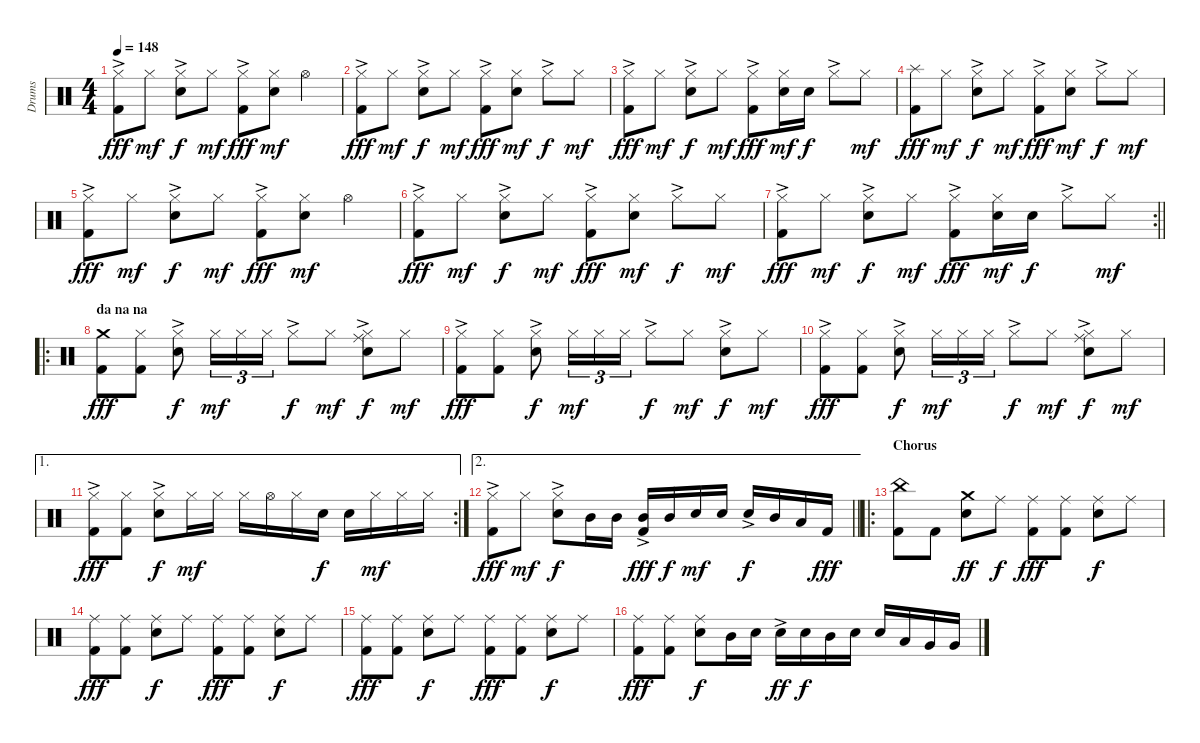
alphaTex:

\track ("Drums" "Drums") {instrument percussion}
\staff {score}
\articulation defaults
\ts (4 4)
\tempo 148
\clef neutral
\ks c
("Hi-Hat (closed)"{ac} "Kick (hit) 2").8{dy fff} "Hi-Hat (closed)".8{dy mf} ("Hi-Hat (closed)"{ac} "Electric Snare (hit)").8{dy f} "Hi-Hat (closed)".8{dy mf} ("Hi-Hat (closed)"{ac} "Kick (hit) 2").8{dy fff} ("Hi-Hat (closed)" "Electric Snare (hit)").8{dy mf} "Hi-Hat (open)".4 |
("Hi-Hat (closed)"{ac} "Kick (hit) 2").8{dy fff} "Hi-Hat (closed)".8{dy mf} ("Hi-Hat (closed)"{ac} "Electric Snare (hit)").8{dy f} "Hi-Hat (closed)".8{dy mf} ("Hi-Hat (closed)"{ac} "Kick (hit) 2").8{dy fff} ("Hi-Hat (closed)" "Electric Snare (hit)").8{dy mf} "Hi-Hat (closed)"{ac}.8{dy f} "Hi-Hat (closed)".8{dy mf} |
("Hi-Hat (closed)"{ac} "Kick (hit) 2").8{dy fff} "Hi-Hat (closed)".8{dy mf} ("Hi-Hat (closed)"{ac} "Electric Snare (hit)").8{dy f} "Hi-Hat (closed)".8{dy mf} ("Hi-Hat (closed)"{ac} "Kick (hit) 2").8{dy fff} ("Hi-Hat (closed)" "Electric Snare (hit)").16{dy mf} "Electric Snare (hit)".16{dy f} "Hi-Hat (closed)"{ac}.8 "Hi-Hat (closed)".8{dy mf} |
("Splash (hit)" "Kick (hit) 2").8{dy fff} "Hi-Hat (closed)".8{dy mf} ("Hi-Hat (closed)"{ac} "Electric Snare (hit)").8{dy f} "Hi-Hat (closed)".8{dy mf} ("Hi-Hat (closed)"{ac} "Kick (hit) 2").8{dy fff} ("Hi-Hat (closed)" "Electric Snare (hit)").8{dy mf} "Hi-Hat (closed)"{ac}.8{dy f} "Hi-Hat (closed)".8{dy mf} |
("Hi-Hat (closed)"{ac} "Kick (hit) 2").8{dy fff} "Hi-Hat (closed)".8{dy mf} ("Hi-Hat (closed)"{ac} "Electric Snare (hit)").8{dy f} "Hi-Hat (closed)".8{dy mf} ("Hi-Hat (closed)"{ac} "Kick (hit) 2").8{dy fff} ("Hi-Hat (closed)" "Electric Snare (hit)").8{dy mf} "Hi-Hat (open)".4 |
("Hi-Hat (closed)"{ac} "Kick (hit) 2").8{dy fff} "Hi-Hat (closed)".8{dy mf} ("Hi-Hat (closed)"{ac} "Electric Snare (hit)").8{dy f} "Hi-Hat (closed)".8{dy mf} ("Hi-Hat (closed)"{ac} "Kick (hit) 2").8{dy fff} ("Hi-Hat (closed)" "Electric Snare (hit)").8{dy mf} "Hi-Hat (closed)"{ac}.8{dy f} "Hi-Hat (closed)".8{dy mf} |
\rc 2
\barLineRight lightlight
("Hi-Hat (closed)"{ac} "Kick (hit) 2").8{dy fff} "Hi-Hat (closed)".8{dy mf} ("Hi-Hat (closed)"{ac} "Electric Snare (hit)").8{dy f} "Hi-Hat (closed)".8{dy mf} ("Hi-Hat (closed)"{ac} "Kick (hit) 2").8{dy fff} ("Hi-Hat (closed)" "Electric Snare (hit)").16{dy mf} "Electric Snare (hit)".16{dy f} "Hi-Hat (closed)"{ac}.8 "Hi-Hat (closed)".8{dy mf} |
\ro
\section ("" "da na na")
("Crash medium (hit)" "Kick (hit) 2").8{dy fff} ("Hi-Hat (closed)" "Kick (hit) 2").8 ("Hi-Hat (closed)"{ac} "Electric Snare (hit)").8{dy f} "Hi-Hat (closed)".16{tu (3 2) dy mf} "Hi-Hat (closed)".16{tu (3 2)} "Hi-Hat (closed)".16{tu (3 2)} "Hi-Hat (closed)"{ac}.8{dy f} "Hi-Hat (closed)".8{dy mf} ("Hi-Hat (closed)"{ac} "Ride (middle)" "Electric Snare (hit)").8{dy f} "Hi-Hat (closed)".8{dy mf} |
("Hi-Hat (closed)"{ac} "Kick (hit) 2").8{dy fff} ("Hi-Hat (closed)" "Kick (hit) 2").8 ("Hi-Hat (closed)"{ac} "Electric Snare (hit)").8{dy f} "Hi-Hat (closed)".16{tu (3 2) dy mf} "Hi-Hat (closed)".16{tu (3 2)} "Hi-Hat (closed)".16{tu (3 2)} "Hi-Hat (closed)"{ac}.8{dy f} "Hi-Hat (closed)".8{dy mf} ("Hi-Hat (closed)"{ac} "Electric Snare (hit)").8{dy f} "Hi-Hat (closed)".8{dy mf} |
("Hi-Hat (closed)"{ac} "Kick (hit) 2").8{dy fff} ("Hi-Hat (closed)" "Kick (hit) 2").8 ("Hi-Hat (closed)"{ac} "Electric Snare (hit)").8{dy f} "Hi-Hat (closed)".16{tu (3 2) dy mf} "Hi-Hat (closed)".16{tu (3 2)} "Hi-Hat (closed)".16{tu (3 2)} "Hi-Hat (closed)"{ac}.8{dy f} "Hi-Hat (closed)".8{dy mf} ("Hi-Hat (closed)"{ac} "Ride (middle)" "Electric Snare (hit)").8{dy f} "Hi-Hat (closed)".8{dy mf} |
\ae 1
\rc 2
("Hi-Hat (closed)"{ac} "Kick (hit) 2").8{dy fff} ("Hi-Hat (closed)" "Kick (hit) 2").8 ("Hi-Hat (closed)"{ac} "Electric Snare (hit)").8{dy f} "Hi-Hat (closed)".16{dy mf} "Hi-Hat (closed)".16 "Hi-Hat (closed)".16 "Hi-Hat (open)".16 "Hi-Hat (closed)".16 "Electric Snare (hit)".16{dy f} "Electric Snare (hit)".16 "Hi-Hat (closed)".16{dy mf} "Hi-Hat (closed)".16 "Hi-Hat (closed)".16 |
\ae 2
\barLineRight lightlight
("Hi-Hat (closed)"{ac} "Kick (hit) 2").8{dy fff} "Hi-Hat (closed)".8{dy mf} ("Hi-Hat (closed)"{ac} "Electric Snare (hit)").8{dy f} "Mid Tom (hit)".16 "Mid Tom (hit)".16 ("Mid Tom (hit)"{ac} "Kick (hit) 2").16{dy fff} "Mid Tom (hit)".16{dy f} "Electric Snare (hit)".16{dy mf} "Electric Snare (hit)".16 "Electric Snare (hit)"{ac}.16{dy f} "Mid Tom (hit)".16 "Low Tom (hit)".16 "Kick (hit) 2".16{dy fff} |
\ro
\section ("" "Chorus")
("China (hit)" "Kick (hit) 2").8 "Kick (hit) 2".8 ("Crash medium (hit)" "Electric Snare (hit)").8{dy ff} "Ride (middle)".8{dy f} ("Ride (middle)" "Kick (hit) 2").8{dy fff} ("Ride (middle)" "Kick (hit) 2").8 ("Ride (middle)" "Electric Snare (hit)").8{dy f} "Ride (middle)".8 |
("Ride (middle)" "Kick (hit) 2").8{dy fff} ("Ride (middle)" "Kick (hit) 2").8 ("Ride (middle)" "Electric Snare (hit)").8{dy f} "Ride (middle)".8 ("Ride (middle)" "Kick (hit) 2").8{dy fff} ("Ride (middle)" "Kick (hit) 2").8 ("Ride (middle)" "Electric Snare (hit)").8{dy f} "Ride (middle)".8 |
("Ride (middle)" "Kick (hit) 2").8{dy fff} ("Ride (middle)" "Kick (hit) 2").8 ("Ride (middle)" "Electric Snare (hit)").8{dy f} "Ride (middle)".8 ("Ride (middle)" "Kick (hit) 2").8{dy fff} ("Ride (middle)" "Kick (hit) 2").8 ("Ride (middle)" "Electric Snare (hit)").8{dy f} "Ride (middle)".8 |
("Ride (middle)" "Kick (hit) 2").8{dy fff} ("Ride (middle)" "Kick (hit) 2").8 ("Ride (middle)" "Electric Snare (hit)").8{dy f} "Mid Tom (hit)".16 "Electric Snare (hit)".16 "Electric Snare (hit)"{ac}.16{dy ff} "Electric Snare (hit)".16{dy f} "Mid Tom (hit)".16 "Electric Snare (hit)".16 "Electric Snare (hit)".16 "Low Tom (hit)".16 "Very Low Tom (hit)".16 "Very Low Tom (hit)".16
